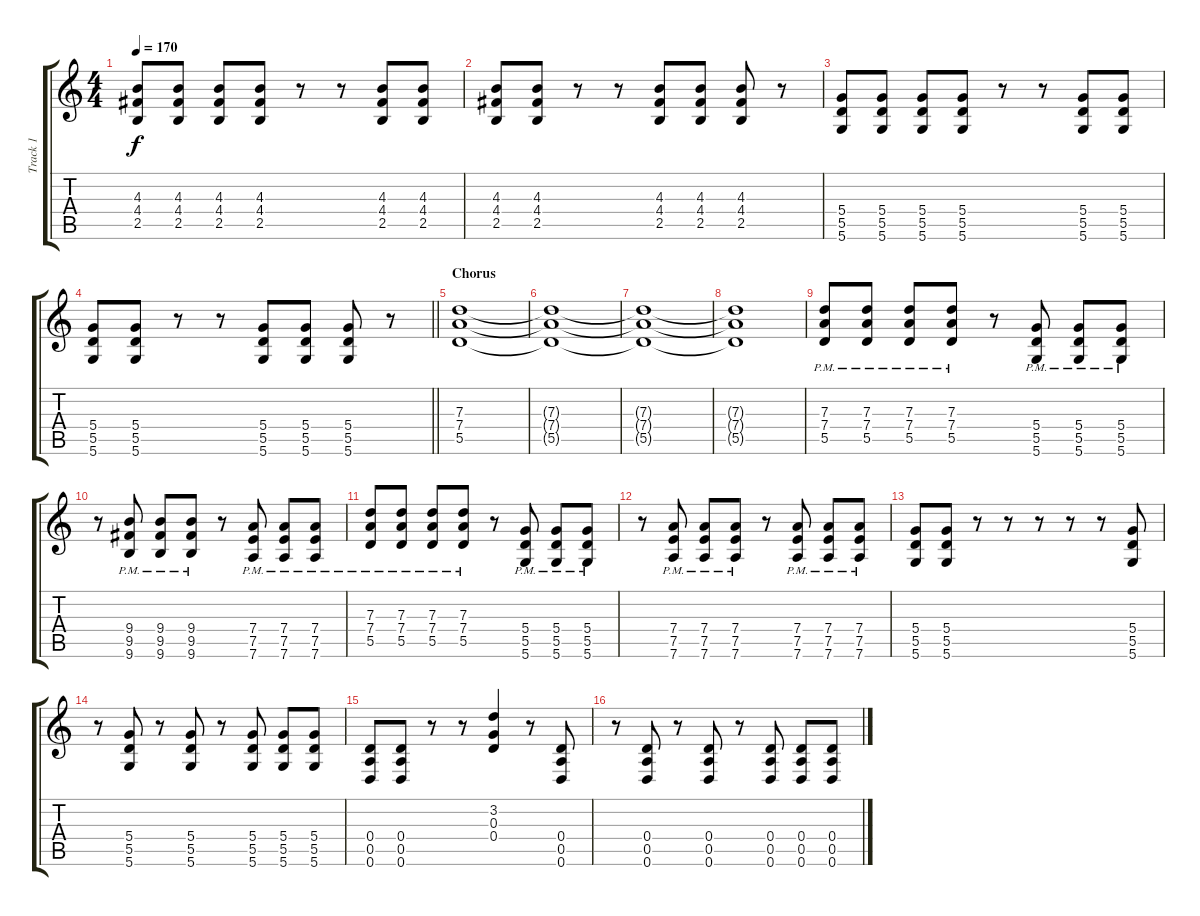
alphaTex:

\track ("Track 1" "Track 1") {instrument distortionguitar}
\staff {score tabs}
\tuning (E4 B3 G3 D3 A2 D2) {hide}
\ts (4 4)
\tempo 170
\clef g2
\ks c
(4.3 4.4 2.5).8{dy f} (4.3 4.4 2.5).8 (4.3 4.4 2.5).8 (4.3 4.4 2.5).8 r.8 r.8 (4.3 4.4 2.5).8 (4.3 4.4 2.5).8 |
(4.3 4.4 2.5).8 (4.3 4.4 2.5).8 r.8 r.8 (4.3 4.4 2.5).8 (4.3 4.4 2.5).8 (4.3 4.4 2.5).8 r.8 |
(5.4 5.5 5.6).8 (5.4 5.5 5.6).8 (5.4 5.5 5.6).8 (5.4 5.5 5.6).8 r.8 r.8 (5.4 5.5 5.6).8 (5.4 5.5 5.6).8 |
\barLineRight lightlight
(5.4 5.5 5.6).8 (5.4 5.5 5.6).8 r.8 r.8 (5.4 5.5 5.6).8 (5.4 5.5 5.6).8 (5.4 5.5 5.6).8 r.8 |
\section ("" "Chorus")
(7.3 7.4 5.5).1 |
(7.3{t} 7.4{t} 5.5{t}).1 |
(7.3{t} 7.4{t} 5.5{t}).1 |
(7.3{t} 7.4{t} 5.5{t}).1 |
(7.3{pm} 7.4{pm} 5.5{pm}).8{volume 11} (7.3{pm} 7.4{pm} 5.5{pm}).8 (7.3{pm} 7.4{pm} 5.5{pm}).8 (7.3{pm} 7.4{pm} 5.5{pm}).8 r.8 (5.4{pm} 5.5{pm} 5.6{pm}).8 (5.4{pm} 5.5{pm} 5.6{pm}).8 (5.4{pm} 5.5{pm} 5.6{pm}).8 |
r.8 (9.4{pm} 9.5{pm} 9.6{pm}).8 (9.4{pm} 9.5{pm} 9.6{pm}).8 (9.4{pm} 9.5{pm} 9.6{pm}).8 r.8 (7.4{pm} 7.5{pm} 7.6{pm}).8 (7.4{pm} 7.5{pm} 7.6{pm}).8 (7.4{pm} 7.5{pm} 7.6{pm}).8 |
(7.3{pm} 7.4{pm} 5.5{pm}).8 (7.3{pm} 7.4{pm} 5.5{pm}).8 (7.3{pm} 7.4{pm} 5.5{pm}).8 (7.3{pm} 7.4{pm} 5.5{pm}).8 r.8 (5.4{pm} 5.5{pm} 5.6{pm}).8 (5.4{pm} 5.5{pm} 5.6{pm}).8 (5.4{pm} 5.5{pm} 5.6{pm}).8 |
r.8 (7.4{pm} 7.5 7.6{pm}).8 (7.4{pm} 7.5{pm} 7.6{pm}).8 (7.4{pm} 7.5{pm} 7.6{pm}).8 r.8 (7.4{pm} 7.5{pm} 7.6{pm}).8 (7.4{pm} 7.5{pm} 7.6{pm}).8 (7.4{pm} 7.5{pm} 7.6{pm}).8 |
(5.4 5.5 5.6).8{volume 16} (5.4 5.5 5.6).8 r.8 r.8 r.8 r.8 r.8 (5.4 5.5 5.6).8 |
r.8 (5.4 5.5 5.6).8 r.8 (5.4 5.5 5.6).8 r.8 (5.4 5.5 5.6).8 (5.4 5.5 5.6).8 (5.4 5.5 5.6).8 |
(0.4 0.5 0.6).8 (0.4 0.5 0.6).8 r.8 r.8 (3.2 0.3 0.4).4 r.8 (0.4 0.5 0.6).8 |
r.8 (0.4 0.5 0.6).8 r.8 (0.4 0.5 0.6).8 r.8 (0.4 0.5 0.6).8 (0.4 0.5 0.6).8 (0.4 0.5 0.6).8
